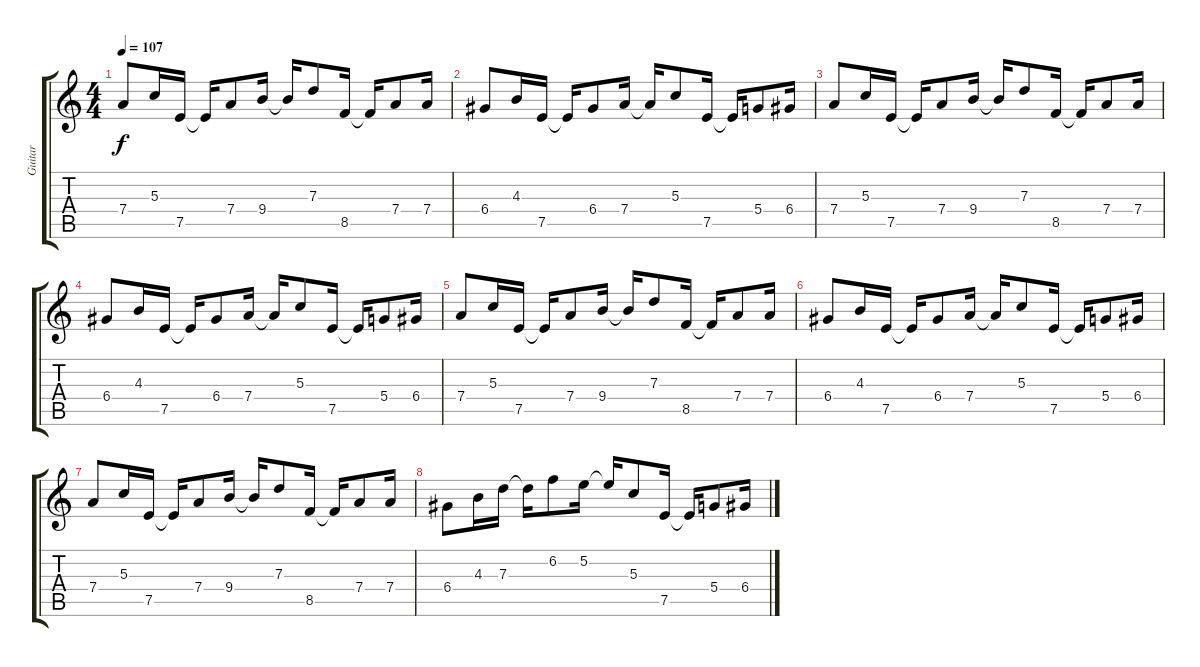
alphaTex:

\track ("Guitar" "Guitar") {instrument electricguitarjazz}
\staff {score tabs}
\tuning (E4 B3 G3 D3 A2 E2) {hide}
\ts (4 4)
\tempo 107
\clef g2
\ks c
7.4.8{dy f} 5.3.16 7.5.16 7.5{t}.16 7.4.8 9.4.16 9.4{t}.16 7.3.8 8.5.16 8.5{t}.16 7.4.8 7.4.16 |
6.4.8 4.3.16 7.5.16 7.5{t}.16 6.4.8 7.4.16 7.4{t}.16 5.3.8 7.5.16 7.5{t}.16 5.4.8 6.4.16 |
7.4.8 5.3.16 7.5.16 7.5{t}.16 7.4.8 9.4.16 9.4{t}.16 7.3.8 8.5.16 8.5{t}.16 7.4.8 7.4.16 |
6.4.8 4.3.16 7.5.16 7.5{t}.16 6.4.8 7.4.16 7.4{t}.16 5.3.8 7.5.16 7.5{t}.16 5.4.8 6.4.16 |
7.4.8 5.3.16 7.5.16 7.5{t}.16 7.4.8 9.4.16 9.4{t}.16 7.3.8 8.5.16 8.5{t}.16 7.4.8 7.4.16 |
6.4.8 4.3.16 7.5.16 7.5{t}.16 6.4.8 7.4.16 7.4{t}.16 5.3.8 7.5.16 7.5{t}.16 5.4.8 6.4.16 |
7.4.8 5.3.16 7.5.16 7.5{t}.16 7.4.8 9.4.16 9.4{t}.16 7.3.8 8.5.16 8.5{t}.16 7.4.8 7.4.16 |
6.4.8 4.3.16 7.3.16 7.3{t}.16 6.2.8 5.2.16 5.2{t}.16 5.3.8 7.5.16 7.5{t}.16 5.4.8 6.4.16
